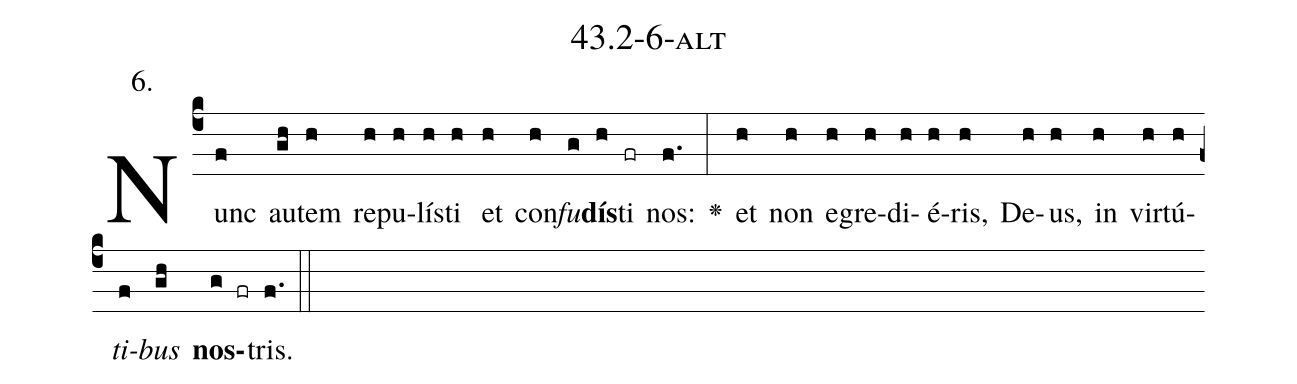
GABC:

name: 43.2-6-alt;
annotation: 6.;
%%
(c4)Nunc(f) au(gh)tem(h) re(h)pu(h)lís(h)ti(h) et(h) con(h)<i>fu</i>(g)<b>dís</b>(h)ti(fr) nos:(f.) <v>\greheightstar</v>(:) et(h) non(h) e(h)gre(h)di(h)é(h)ris,(h) De(h)us,(h) in(h) vir(h)tú(h)<i>ti</i>(f)<i>bus</i>(gh) <b>nos</b>(g fr)tris.(f.) (::)


%E(h) u(h) o(f) u(gh) a(g) e.(f.) (::)
